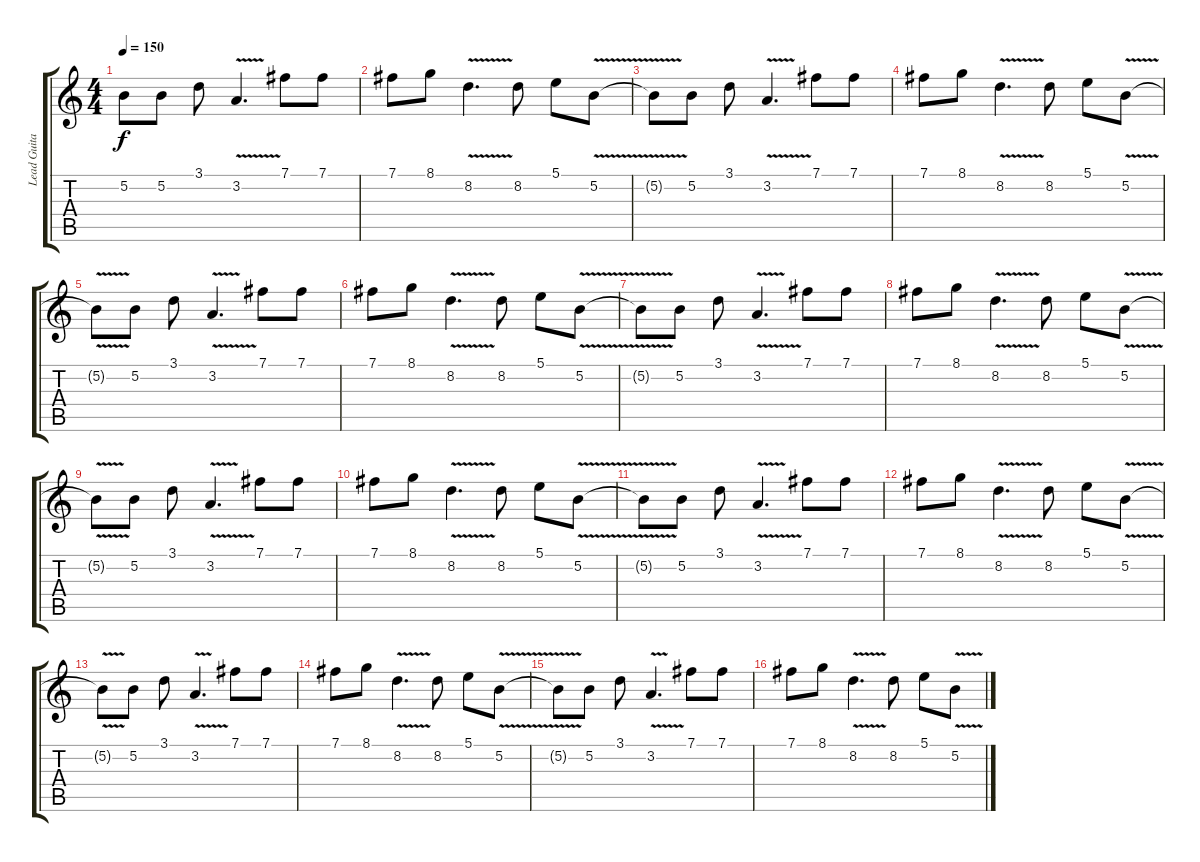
\track ("Lead Guitar 1" "Lead Guita") {instrument distortionguitar}
\staff {score tabs}
\tuning (B3 Gb3 D3 A2 E2 B1) {hide}
\ts (4 4)
\tempo 150
\clef g2
\ks c
5.2{t}.8{dy f} 5.2.8 3.1.8 3.2{v}.4{d} 7.1.8 7.1.8 |
7.1.8 8.1.8 8.2{v}.4{d} 8.2.8 5.1.8 5.2{v}.8 |
5.2{t}.8 5.2.8 3.1.8 3.2{v}.4{d} 7.1.8 7.1.8 |
7.1.8 8.1.8 8.2{v}.4{d} 8.2.8 5.1.8 5.2{v}.8 |
5.2{t}.8 5.2.8 3.1.8 3.2{v}.4{d} 7.1.8 7.1.8 |
7.1.8 8.1.8 8.2{v}.4{d} 8.2.8 5.1.8 5.2{v}.8 |
5.2{t}.8 5.2.8 3.1.8 3.2{v}.4{d} 7.1.8 7.1.8 |
7.1.8 8.1.8 8.2{v}.4{d} 8.2.8 5.1.8 5.2{v}.8 |
5.2{t}.8 5.2.8 3.1.8 3.2{v}.4{d} 7.1.8 7.1.8 |
7.1.8 8.1.8 8.2{v}.4{d} 8.2.8 5.1.8 5.2{v}.8 |
5.2{t}.8 5.2.8 3.1.8 3.2{v}.4{d} 7.1.8 7.1.8 |
7.1.8 8.1.8 8.2{v}.4{d} 8.2.8 5.1.8 5.2{v}.8 |
5.2{t}.8 5.2.8 3.1.8 3.2{v}.4{d} 7.1.8 7.1.8 |
7.1.8 8.1.8 8.2{v}.4{d} 8.2.8 5.1.8 5.2{v}.8 |
5.2{t}.8 5.2.8 3.1.8 3.2{v}.4{d} 7.1.8 7.1.8 |
7.1.8 8.1.8 8.2{v}.4{d} 8.2.8 5.1.8 5.2{v}.8
